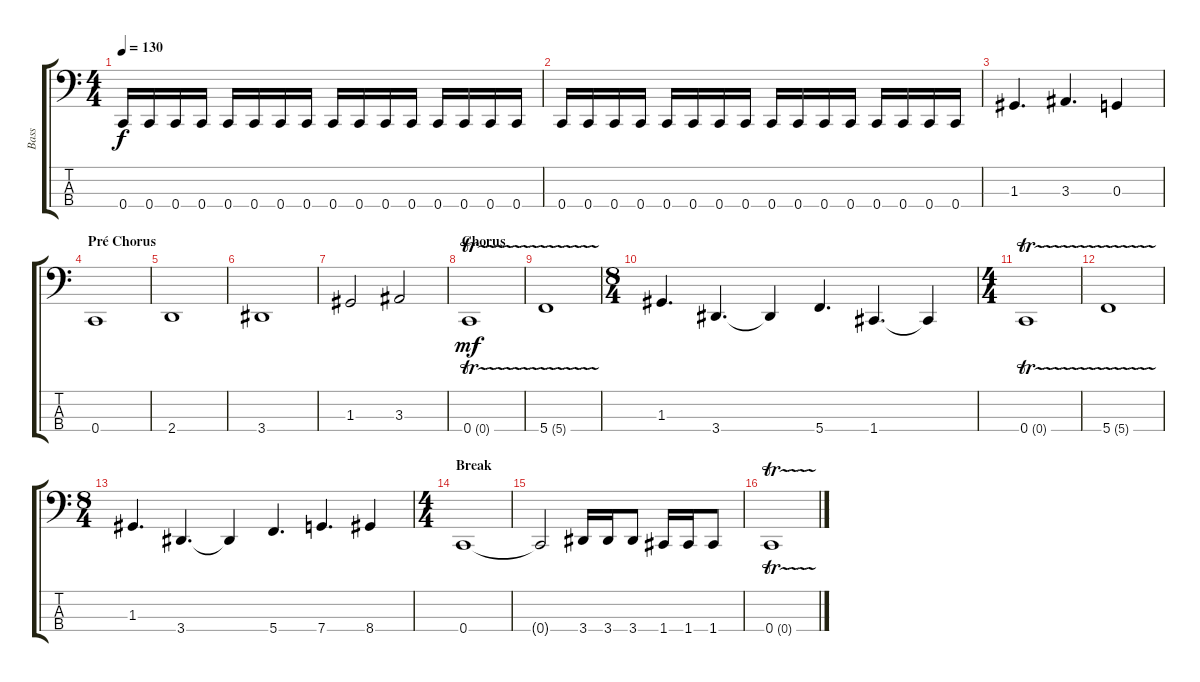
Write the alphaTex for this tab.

\track ("Bass" "Bass") {instrument electricbasspick}
\staff {score tabs}
\tuning (F2 C2 G1 C1) {hide}
\ts (4 4)
\tempo 130
\clef f4
\ks c
0.4.16{dy f} 0.4.16 0.4.16 0.4.16 0.4.16 0.4.16 0.4.16 0.4.16 0.4.16 0.4.16 0.4.16 0.4.16 0.4.16 0.4.16 0.4.16 0.4.16 |
0.4.16 0.4.16 0.4.16 0.4.16 0.4.16 0.4.16 0.4.16 0.4.16 0.4.16 0.4.16 0.4.16 0.4.16 0.4.16 0.4.16 0.4.16 0.4.16 |
1.3.4{d} 3.3.4{d} 0.3.4 |
\section ("" "Pré Chorus")
0.4.1 |
2.4.1 |
3.4.1 |
1.3.2 3.3.2 |
\section ("" "Chorus")
0.4{tr (0 16)}.1{dy mf} |
5.4{tr (5 16)}.1 |
\ts (8 4)
1.3.4{d} 3.4.4{d} 3.4{t}.4 5.4.4{d} 1.4.4{d} 1.4{t}.4 |
\ts (4 4)
0.4{tr (0 16)}.1 |
5.4{tr (5 16)}.1 |
\ts (8 4)
1.3.4{d} 3.4.4{d} 3.4{t}.4 5.4.4{d} 7.4.4{d} 8.4.4 |
\ts (4 4)
\section ("" "Break")
0.4.1 |
0.4{t}.2 3.4.16 3.4.16 3.4.8 1.4.16 1.4.16 1.4.8 |
0.4{tr (0 16)}.1
